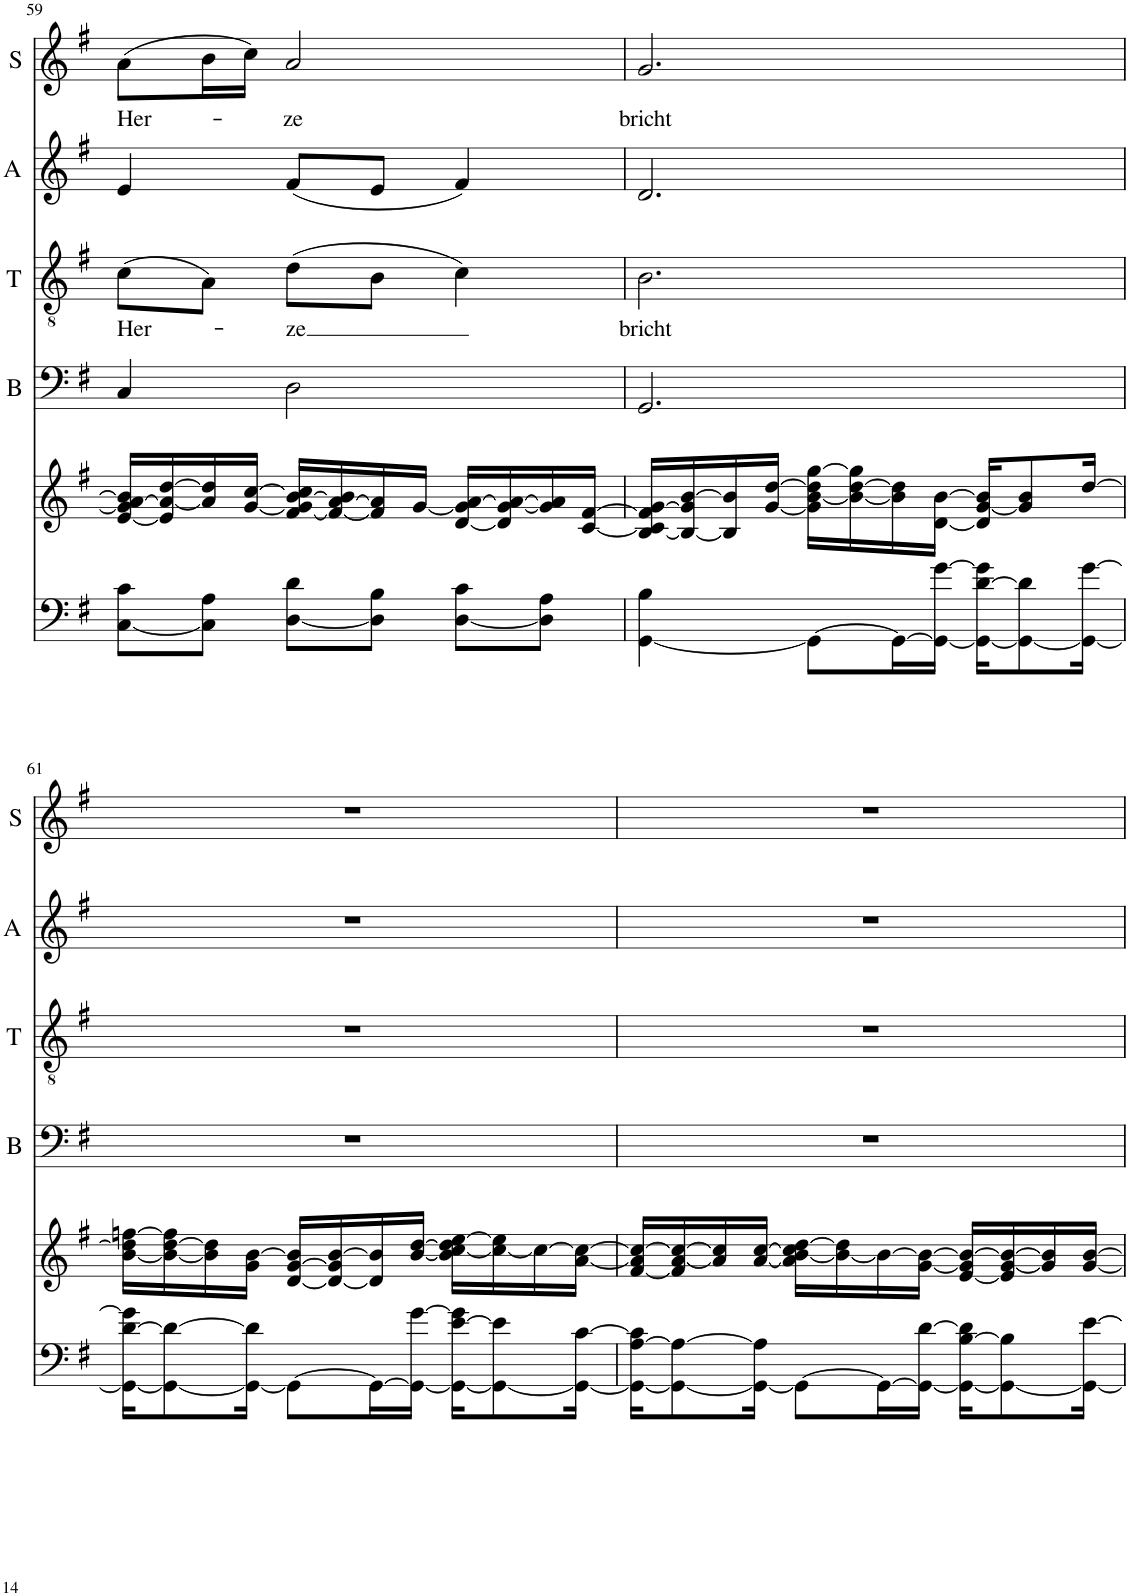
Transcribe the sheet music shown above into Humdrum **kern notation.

**kern	**kern	**kern	**kern	**text	**kern	**kern	**text
*part6	*part5	*part4	*part3	*part3	*part2	*part1	*part1
*staff6	*staff5	*staff4	*staff3	*staff3	*staff2	*staff1	*staff1
*I"two	*I"one	*I"B	*I"T	*	*I"A	*I"S	*
*	*	*I'B	*I'T	*	*I'A	*I'S	*
!!LO:PB:g=z
*clefF4	*clefG2	*clefF4	*clefGv2	*	*clefG2	*clefG2	*
*k[f#]	*k[f#]	*k[f#]	*k[f#]	*	*k[f#]	*k[f#]	*
*M3/4	*M3/4	*M3/4	*M3/4	*	*M3/4	*M3/4	*
=59	=59	=59	=59	=59	=59	=59	=59
!	!	!	!	!LO:LY:b	!	!	!LO:LY:b
[8C\ 8c\L	[16e/ 16g/] [16a/ 16b/]LL	4C/	(8c\L	Her-	4e/	(8a\L	Her-
.	16e/] 16a/_ [16dd/	.	.	.	.	.	.
8C\] 8A\J	16a/] 16dd/]	.	8A\J)	.	.	16b\L	.
.	[16g/ [16cc/JJ	.	.	.	.	16cc\JJ)	.
!	!	!	!	!LO:LY:b	!	!	!LO:LY:b
[8D\ 8d\L	[16f#/ 16g/] [16b/ 16cc/]LL	2D\	(8d\L	-ze	(8f#/L	2a/	-ze
.	16f#/_ [16a/ 16b/]	.	.	.	.	.	.
8D\] 8B\J	16f#/] 16a/]	.	8B\J	.	8e/J	.	.
.	[16g/JJ	.	.	.	.	.	.
[8D\ 8c\L	[16d/ 16g/] [16a/LL	.	4c\)	.	4f#/)	.	.
.	16d/] [16g/ 16a/_	.	.	.	.	.	.
8D\] 8A\J	16g/] 16a/]	.	.	.	.	.	.
.	[16c/ [16f#/JJ	.	.	.	.	.	.
=60	=60	=60	=60	=60	=60	=60	=60
!	!	!	!	!LO:LY:b	!	!	!LO:LY:b
[4GG\ 4B\	[16B/ 16c/] 16f#/] [16g/LL	2.GG/	2.B\	bricht	2.d/	2.g/	bricht
.	16B/_ 16g/] [16b/	.	.	.	.	.	.
.	16B/] 16b/]	.	.	.	.	.	.
.	[16g/ [16dd/JJ	.	.	.	.	.	.
8GG\L_	16g\] [16b\ 16dd\] [16gg\LL	.	.	.	.	.	.
.	16b\_ [16dd\ 16gg\]	.	.	.	.	.	.
16GG\L_	16b\] 16dd\]	.	.	.	.	.	.
16GG\_ [16g\JJ	[16d\ [16b\JJ	.	.	.	.	.	.
16GG\_ [16d\ 16g\]KL	16d/] [16g/ 16b/]KL	.	.	.	.	.	.
8GG\_ 8d\]	8g/] 8b/	.	.	.	.	.	.
16GG\_ [16g\Jk	[16dd/Jk	.	.	.	.	.	.
!!LO:LB:g=z
=61	=61	=61	=61	=61	=61	=61	=61
16GG\_ [16d\ 16g\]KL	[16b\ 16dd\] [16ffn\LL	2.r	2.r	.	2.r	2.r	.
8GG\_ 8d\_	16b\_ [16dd\ 16ff\]	.	.	.	.	.	.
.	16b\] 16dd\]	.	.	.	.	.	.
16GG\_ 16d\]Jk	16g\ [16b\JJ	.	.	.	.	.	.
8GG\L_	[16d/ [16g/ 16b/]LL	.	.	.	.	.	.
.	16d/_ 16g/] [16b/	.	.	.	.	.	.
16GG\L_	16d/] 16b/]	.	.	.	.	.	.
16GG\_ [16g\JJ	[16b/ [16dd/JJ	.	.	.	.	.	.
16GG\_ [16e\ 16g\]KL	16b\] [16cc\ 16dd\] [16ee\LL	.	.	.	.	.	.
8GG\_ 8e\]	16cc\_ 16ee\]	.	.	.	.	.	.
.	16cc\_	.	.	.	.	.	.
16GG\_ [16c\Jk	[16a\ 16cc\_JJ	.	.	.	.	.	.
=62	=62	=62	=62	=62	=62	=62	=62
16GG\_ [16A\ 16c\]KL	[16f#/ 16a/] 16cc/_LL	2.r	2.r	.	2.r	2.r	.
8GG\_ 8A\_	16f#/] [16a/ 16cc/_	.	.	.	.	.	.
.	16a/] 16cc/]	.	.	.	.	.	.
16GG\_ 16A\]Jk	[16a/ [16cc/JJ	.	.	.	.	.	.
8GG\L_	16a\] [16b\ 16cc\] [16dd\LL	.	.	.	.	.	.
.	16b\_ 16dd\]	.	.	.	.	.	.
16GG\L_	16b\_	.	.	.	.	.	.
16GG\_ [16d\JJ	[16g\ 16b\_JJ	.	.	.	.	.	.
16GG\_ [16B\ 16d\]KL	[16e/ 16g/] 16b/_LL	.	.	.	.	.	.
8GG\_ 8B\]	16e/] [16g/ 16b/_	.	.	.	.	.	.
.	16g/] 16b/]	.	.	.	.	.	.
16GG\_ [16e\Jk	[16g/ [16b/JJ	.	.	.	.	.	.
=	=	=	=	=	=	=	=
*-	*-	*-	*-	*-	*-	*-	*-
